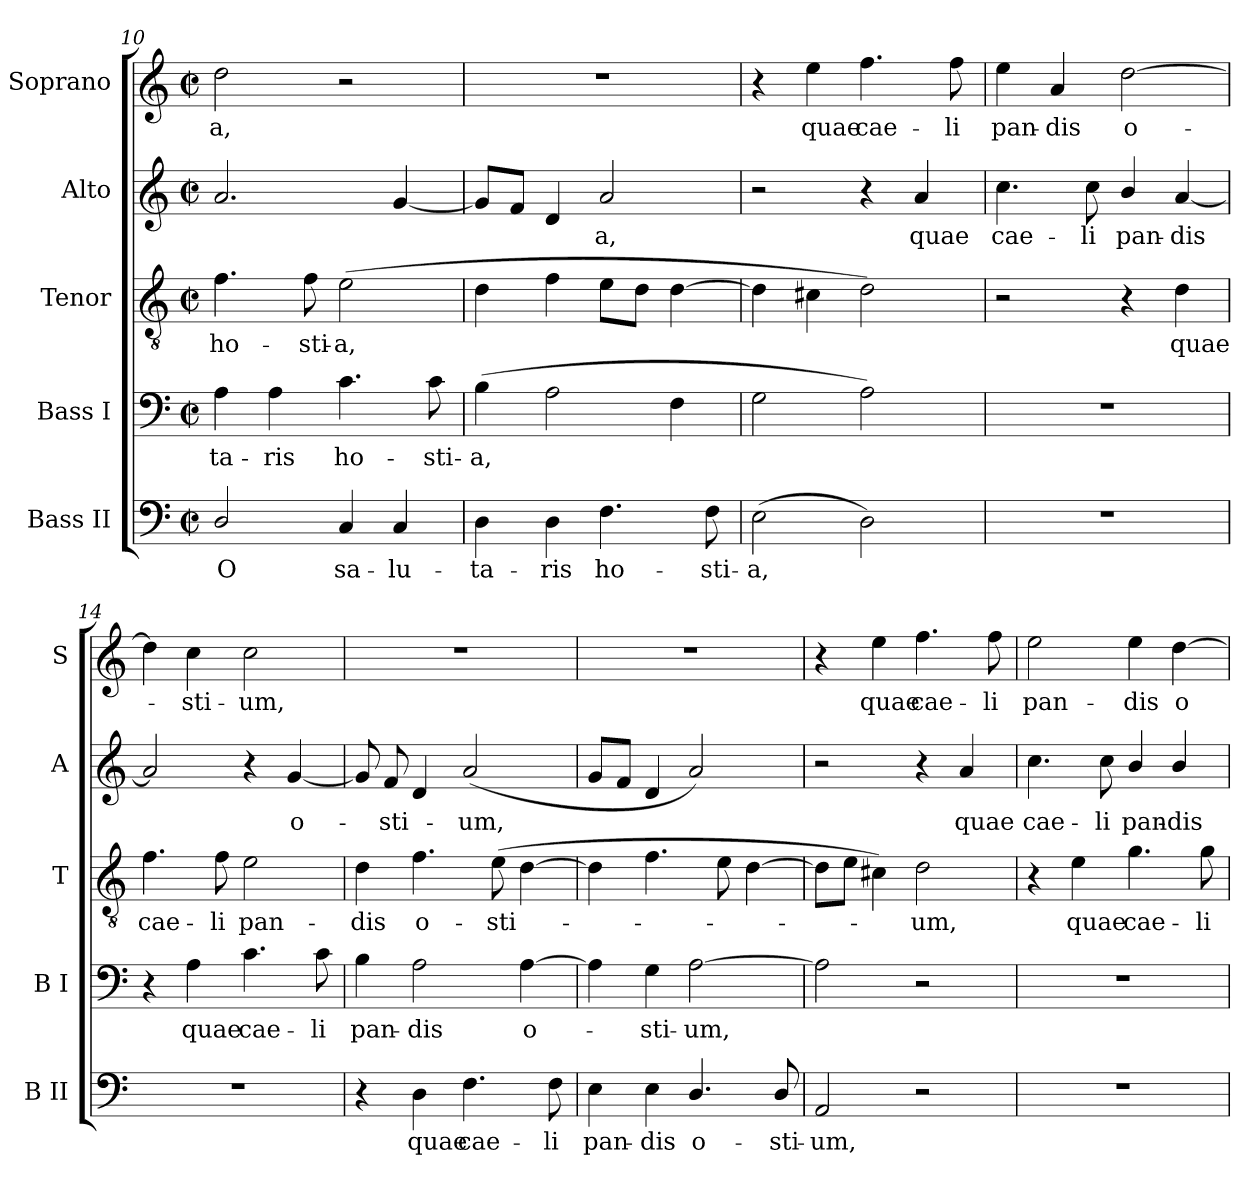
**kern	**text	**kern	**text	**kern	**text	**kern	**text	**kern	**text
*part5	*part5	*part4	*part4	*part3	*part3	*part2	*part2	*part1	*part1
*staff5	*staff5	*staff4	*staff4	*staff3	*staff3	*staff2	*staff2	*staff1	*staff1
*I"Bass II	*	*I"Bass I	*	*I"Tenor	*	*I"Alto	*	*I"Soprano	*
*I'B II	*	*I'B I	*	*I'T	*	*I'A	*	*I'S	*
*clefF4	*	*clefF4	*	*clefGv2	*	*clefG2	*	*clefG2	*
*k[]	*	*k[]	*	*k[]	*	*k[]	*	*k[]	*
*M2/2	*	*M2/2	*	*M2/2	*	*M2/2	*	*M2/2	*
*met(c|)	*	*met(c|)	*	*met(c|)	*	*met(c|)	*	*met(c|)	*
=10	=10	=10	=10	=10	=10	=10	=10	=10	=10
!	!LO:LY:b	!	!LO:LY:b	!	!LO:LY:b	!	!	!	!LO:LY:b
2D/	O	4A\	-ta-	4.f\	ho-	2.a/	.	2dd\	-a,
!	!	!	!LO:LY:b	!	!	!	!	!	!
.	.	4A\	-ris	.	.	.	.	.	.
!	!	!	!	!	!LO:LY:b	!	!	!	!
.	.	.	.	8f\	-sti-	.	.	.	.
!	!LO:LY:b	!	!LO:LY:b	!	!LO:LY:b	!	!	!	!
4C/	sa-	4.c\	ho-	(>2e\	-a,	.	.	2r	.
!	!LO:LY:b	!	!	!	!	!	!	!	!
4C/	-lu-	.	.	.	.	[4g/	.	.	.
!	!	!	!LO:LY:b	!	!	!	!	!	!
.	.	8c\	-sti-	.	.	.	.	.	.
=11	=11	=11	=11	=11	=11	=11	=11	=11	=11
!	!LO:LY:b	!	!LO:LY:b	!	!	!	!	!	!
4D\	-ta-	(>4B\	-a,	4d\	.	8g/L]	.	1r	.
.	.	.	.	.	.	8f/J	.	.	.
!	!LO:LY:b	!	!	!	!	!	!	!	!
4D\	-ris	2A\	.	4f\	.	4d/	.	.	.
!	!LO:LY:b	!	!	!	!	!	!LO:LY:b	!	!
4.F\	ho-	.	.	8e\L	.	2a/	a,	.	.
.	.	.	.	8d\J	.	.	.	.	.
.	.	4F\	.	[4d\	.	.	.	.	.
!	!LO:LY:b	!	!	!	!	!	!	!	!
8F\	-sti-	.	.	.	.	.	.	.	.
=12	=12	=12	=12	=12	=12	=12	=12	=12	=12
!	!LO:LY:b	!	!	!	!	!	!	!	!
(>2E\	-a,	2G\	.	4d\]	.	2r	.	4r	.
!	!	!	!	!	!	!	!	!	!LO:LY:b
.	.	.	.	4c#X\	.	.	.	4ee\	quae
!	!	!	!	!	!	!	!	!	!LO:LY:b
2D\)	.	2A\)	.	2d\)	.	4r	.	4.ff\	cae-
!	!	!	!	!	!	!	!LO:LY:b	!	!
.	.	.	.	.	.	4a/	quae	.	.
!	!	!	!	!	!	!	!	!	!LO:LY:b
.	.	.	.	.	.	.	.	8ff\	-li
!!LO:PB:g=z
=13	=13	=13	=13	=13	=13	=13	=13	=13	=13
!	!	!	!	!	!	!	!LO:LY:b	!	!LO:LY:b
1r	.	1r	.	2r	.	4.cc\	cae-	4ee\	pan-
!	!	!	!	!	!	!	!	!	!LO:LY:b
.	.	.	.	.	.	.	.	4a/	-dis
!	!	!	!	!	!	!	!LO:LY:b	!	!
.	.	.	.	.	.	8cc\	-li	.	.
!	!	!	!	!	!	!	!LO:LY:b	!	!LO:LY:b
.	.	.	.	4r	.	4b/	pan-	[2dd\	o-
!	!	!	!	!	!LO:LY:b	!	!LO:LY:b	!	!
.	.	.	.	4d\	quae	[4a/	-dis	.	.
=14	=14	=14	=14	=14	=14	=14	=14	=14	=14
!	!	!	!	!	!LO:LY:b	!	!	!	!
1r	.	4r	.	4.f\	cae-	2a/]	.	4dd\]	.
!	!	!	!LO:LY:b	!	!	!	!	!	!LO:LY:b
.	.	4A\	quae	.	.	.	.	4cc\	sti-
!	!	!	!	!	!LO:LY:b	!	!	!	!
.	.	.	.	8f\	-li	.	.	.	.
!	!	!	!LO:LY:b	!	!LO:LY:b	!	!	!	!LO:LY:b
.	.	4.c\	cae-	2e\	pan-	4r	.	2cc\	-um,
!	!	!	!	!	!	!	!LO:LY:b	!	!
.	.	.	.	.	.	[4g/	o-	.	.
!	!	!	!LO:LY:b	!	!	!	!	!	!
.	.	8c\	-li	.	.	.	.	.	.
=15	=15	=15	=15	=15	=15	=15	=15	=15	=15
!	!	!	!LO:LY:b	!	!LO:LY:b	!	!	!	!
4r	.	4B\	pan-	4d\	-dis	8g/]	.	1r	.
!	!	!	!	!	!	!	!LO:LY:b	!	!
.	.	.	.	.	.	8f/	sti-	.	.
!	!LO:LY:b	!	!LO:LY:b	!	!LO:LY:b	!	!	!	!
4D\	quae	2A\	-dis	4.f\	o-	4d/	.	.	.
!	!LO:LY:b	!	!	!	!	!	!LO:LY:b	!	!
4.F\	cae-	.	.	.	.	(<2a/	um,	.	.
!	!	!	!	!	!LO:LY:b	!	!	!	!
.	.	.	.	(>8e\	-sti-	.	.	.	.
!	!	!	!LO:LY:b	!	!	!	!	!	!
.	.	[4A\	o-	[4d\	.	.	.	.	.
!	!LO:LY:b	!	!	!	!	!	!	!	!
8F\	-li	.	.	.	.	.	.	.	.
=16	=16	=16	=16	=16	=16	=16	=16	=16	=16
!	!LO:LY:b	!	!	!	!	!	!	!	!
4E\	pan-	4A\]	.	4d\]	.	8g/L	.	1r	.
.	.	.	.	.	.	8f/J	.	.	.
!	!LO:LY:b	!	!LO:LY:b	!	!	!	!	!	!
4E\	-dis	4G\	sti-	4.f\	.	4d/	.	.	.
!	!LO:LY:b	!	!LO:LY:b	!	!	!	!	!	!
4.D/	o-	[2A\	-um,	.	.	2a/)	.	.	.
.	.	.	.	8e\	.	.	.	.	.
.	.	.	.	[4d\	.	.	.	.	.
!	!LO:LY:b	!	!	!	!	!	!	!	!
8D/	-sti-	.	.	.	.	.	.	.	.
=17	=17	=17	=17	=17	=17	=17	=17	=17	=17
!	!LO:LY:b	!	!	!	!	!	!	!	!
2AA/	-um,	2A\]	.	8d\L]	.	2r	.	4r	.
.	.	.	.	8e\J	.	.	.	.	.
!	!	!	!	!	!	!	!	!	!LO:LY:b
.	.	.	.	4c#X\)	.	.	.	4ee\	quae
!	!	!	!	!	!LO:LY:b	!	!	!	!LO:LY:b
2r	.	2r	.	2d\	um,	4r	.	4.ff\	cae-
!	!	!	!	!	!	!	!LO:LY:b	!	!
.	.	.	.	.	.	4a/	quae	.	.
!	!	!	!	!	!	!	!	!	!LO:LY:b
.	.	.	.	.	.	.	.	8ff\	-li
!!LO:LB:g=z
=18	=18	=18	=18	=18	=18	=18	=18	=18	=18
!	!	!	!	!	!	!	!LO:LY:b	!	!LO:LY:b
1r	.	1r	.	4r	.	4.cc\	cae-	2ee\	pan-
!	!	!	!	!	!LO:LY:b	!	!	!	!
.	.	.	.	4e\	quae	.	.	.	.
!	!	!	!	!	!	!	!LO:LY:b	!	!
.	.	.	.	.	.	8cc\	-li	.	.
!	!	!	!	!	!LO:LY:b	!	!LO:LY:b	!	!LO:LY:b
.	.	.	.	4.g\	cae-	4b/	pan-	4ee\	-dis
!	!	!	!	!	!	!	!LO:LY:b	!	!LO:LY:b
.	.	.	.	.	.	4b/	-dis	[4dd\	o-
!	!	!	!	!	!LO:LY:b	!	!	!	!
.	.	.	.	8g\	-li	.	.	.	.
=	=	=	=	=	=	=	=	=	=
*-	*-	*-	*-	*-	*-	*-	*-	*-	*-
